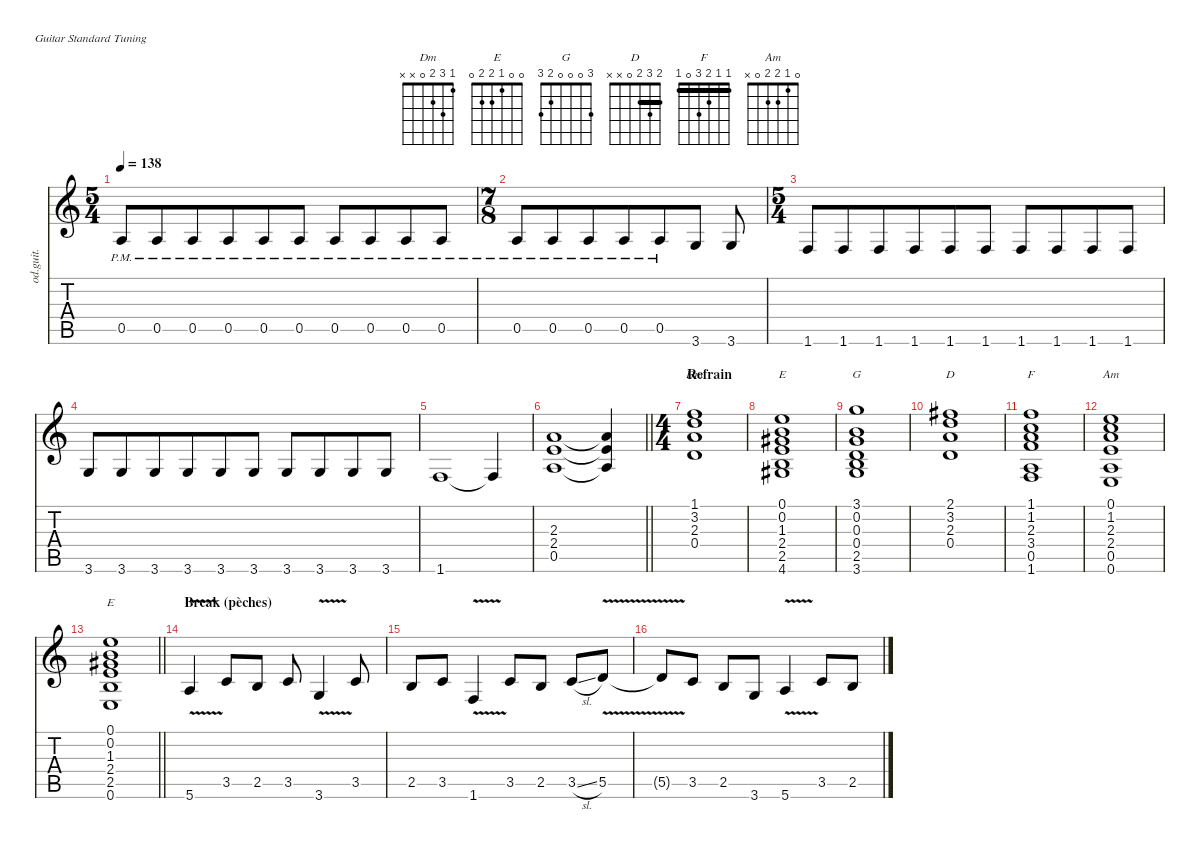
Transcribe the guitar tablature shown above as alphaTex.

\defaultSystemsLayout 4
\hideDynamics
\bracketExtendMode nobrackets
\track ("Hichem" "od.guit.") {mute instrument overdrivenguitar}
\staff {score tabs}
\tuning (E4 B3 G3 D3 A2 E2)
\chord ("Dm" 1 3 2 0 x x)
\chord ("E" 0 0 1 2 2 0)
\chord ("G" 3 0 0 0 2 3)
\chord ("D" 2 3 2 0 x x) {barre 2}
\chord ("F" 1 1 2 3 0 1) {barre 1}
\chord ("Am" 0 1 2 2 0 x)
\ts (5 4)
\beaming (8 6 4)
\tempo 138
\clef g2
\ks aminor
0.5{pm}.8{dy f beam Up} 0.5{pm}.8{dy mf beam Up} 0.5{pm}.8{beam Up} 0.5{pm}.8{beam Up} 0.5{pm}.8{beam Up} 0.5{pm}.8{dy f beam Up} 0.5{pm}.8{dy mf beam Up} 0.5{pm}.8{beam Up} 0.5{pm}.8{beam Up} 0.5{pm}.8{beam Up} |
\ts (7 8)
\beaming (8 6 4)
0.5{pm}.8{beam Up} 0.5{pm}.8{dy mp beam Up} 0.5{pm}.8{beam Up} 0.5{pm}.8{beam Up} 0.5{pm}.8{beam Up} 3.6.8{beam Up} 3.6.8{beam Up} |
\ts (5 4)
\beaming (8 6 4)
1.6.8{dy f beam Up} 1.6.8{dy mp beam Up} 1.6.8{beam Up} 1.6.8{beam Up} 1.6.8{dy mf beam Up} 1.6.8{dy f beam Up} 1.6.8{dy mf beam Up} 1.6.8{beam Up} 1.6.8{beam Up} 1.6.8{beam Up} |
3.6.8{dy f beam Up} 3.6.8{dy mf beam Up} 3.6.8{beam Up} 3.6.8{beam Up} 3.6.8{beam Up} 3.6.8{dy f beam Up} 3.6.8{dy mf beam Up} 3.6.8{beam Up} 3.6.8{beam Up} 3.6.8{beam Up} |
1.6.1{dy f beam Up} 1.6{t}.4{beam Up} |
\barLineRight lightlight
(0.5 2.4 2.3).1{beam Up} (0.5{t} 2.4{t} 2.3{t}).4{beam Up} |
\ts (4 4)
\beaming (8 2 2 2 2)
\section ("" "Refrain")
(1.1 3.2 2.3 0.4).1{ch "Dm" dy mp beam Up} |
(0.1 0.2 1.3{acc #} 2.4 2.5 4.6{acc #}).1{ch "E" beam Up} |
(3.1 0.2 0.3 0.4 2.5 3.6).1{ch "G" beam Up} |
(2.1{acc #} 3.2 2.3 0.4).1{ch "D" beam Up} |
(1.1 1.2 2.3 3.4 0.5 1.6).1{ch "F" beam Up} |
(0.1 1.2 2.3 2.4 0.5 0.6).1{ch "Am" beam Up} |
\barLineRight lightlight
(0.1 0.2 1.3{acc #} 2.4 2.5 0.6).1{ch "E" beam Up} |
\section ("" "Break (pèches)")
5.6{v}.4{dy f beam Up} 3.5.8{beam Up} 2.5.8{beam Up} 3.5.8{beam Up} 3.6{v}.4{beam Up} 3.5.8{beam Up} |
2.5.8{beam Up} 3.5.8{beam Up} 1.6{v}.4{beam Up} 3.5.8{beam Up} 2.5.8{beam Up} 3.5{sl}.8{beam Up} 5.5{v}.8{beam Up} |
5.5{v t}.8{beam Up} 3.5.8{beam Up} 2.5.8{beam Up} 3.6.8{beam Up} 5.6{v}.4{beam Up} 3.5.8{beam Up} 2.5.8{beam Up}
